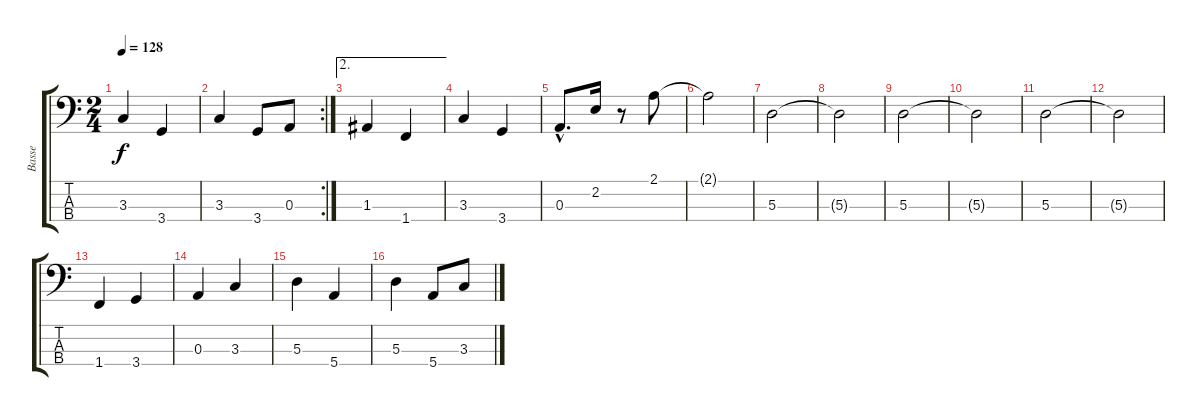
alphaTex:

\track ("Basse" "Basse") {instrument acousticbass}
\staff {score tabs}
\tuning (G2 D2 A1 E1) {hide}
\ts (2 4)
\tempo 128
\clef f4
\ks c
3.3.4{dy f} 3.4.4 |
\rc 2
3.3.4 3.4.8 0.3.8 |
\ae 2
1.3.4 1.4.4 |
3.3.4 3.4.4 |
0.3{hac}.8{d} 2.2.16 r.8 2.1.8 |
2.1{t}.2 |
5.3.2 |
5.3{t}.2 |
5.3.2 |
5.3{t}.2 |
5.3.2 |
5.3{t}.2 |
1.4.4 3.4.4 |
0.3.4 3.3.4 |
5.3.4 5.4.4 |
5.3.4 5.4.8 3.3.8
